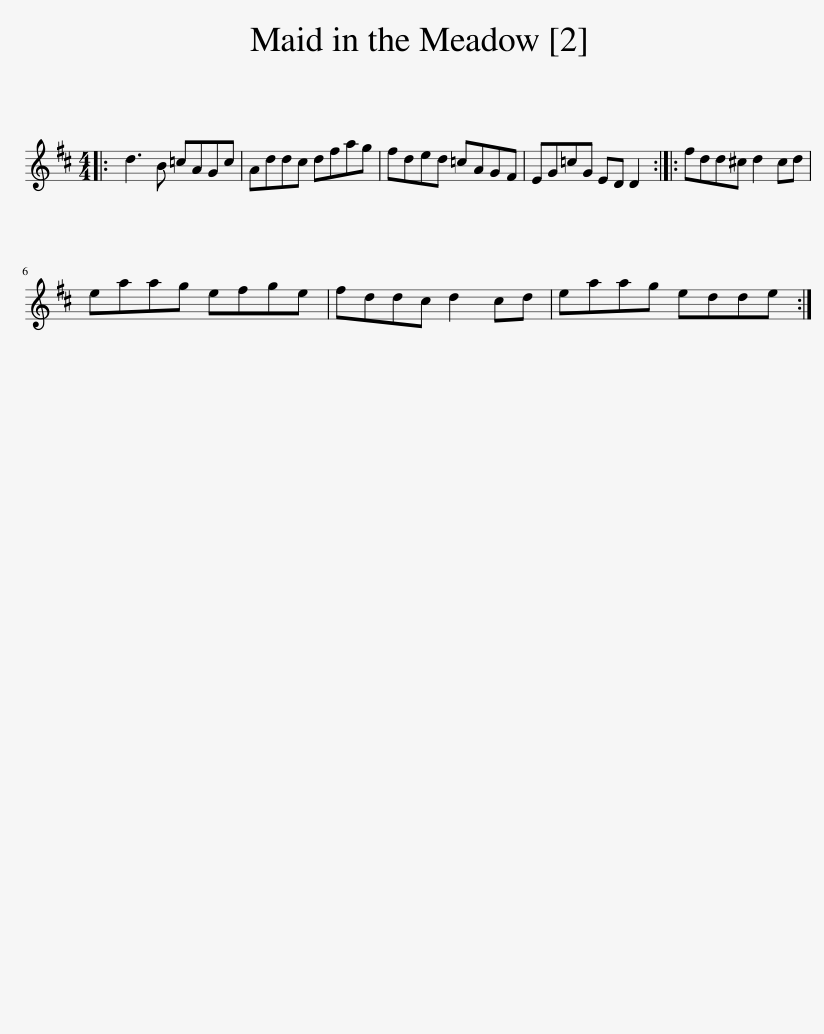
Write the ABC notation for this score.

X:1
L:1/8
M:4/4
I:linebreak $
K:D
V:1 treble
V:1
|: d3 B =cAGc | Addc dfag | fded =cAGF | EG=cG ED D2 :: fdd^c d2 cd |$ %5
 eaag efge | fddc d2 cd | eaag edde :| %8
